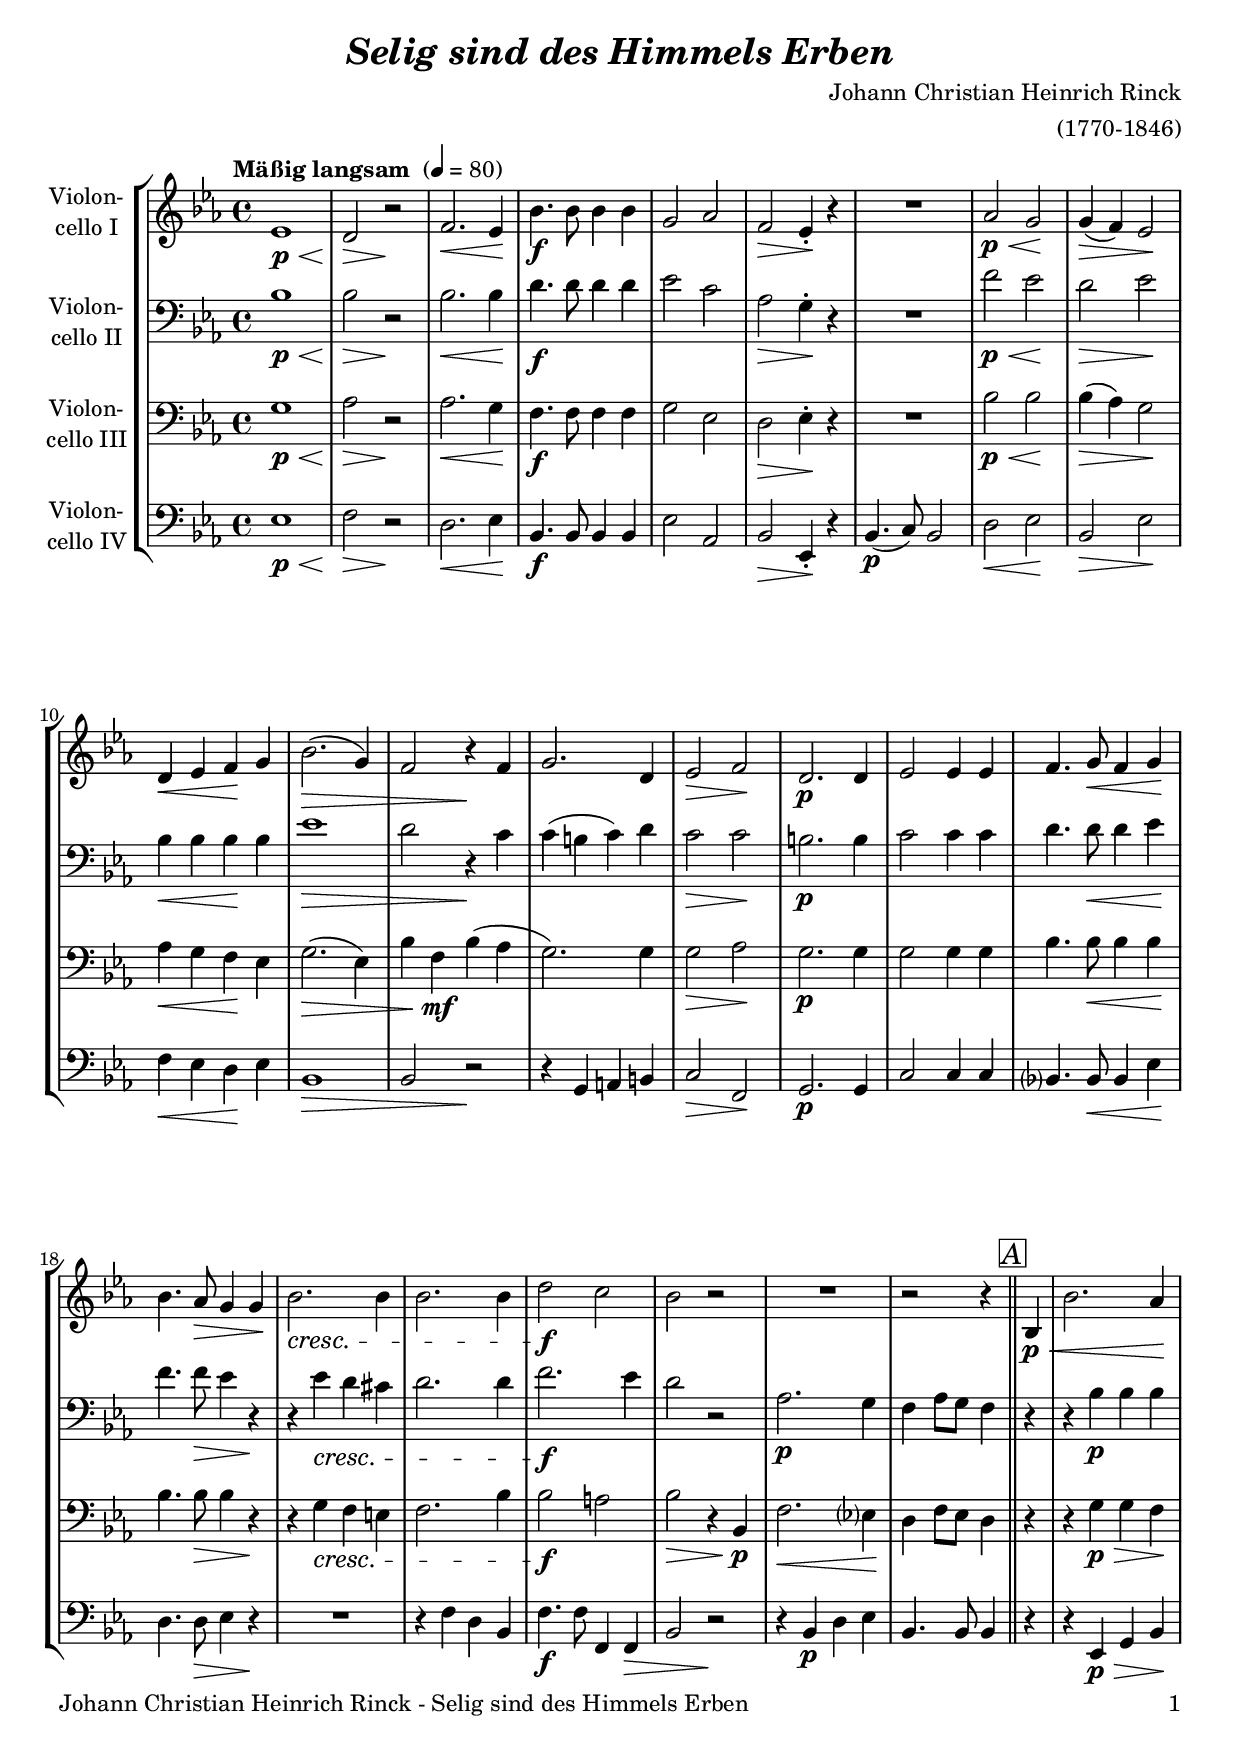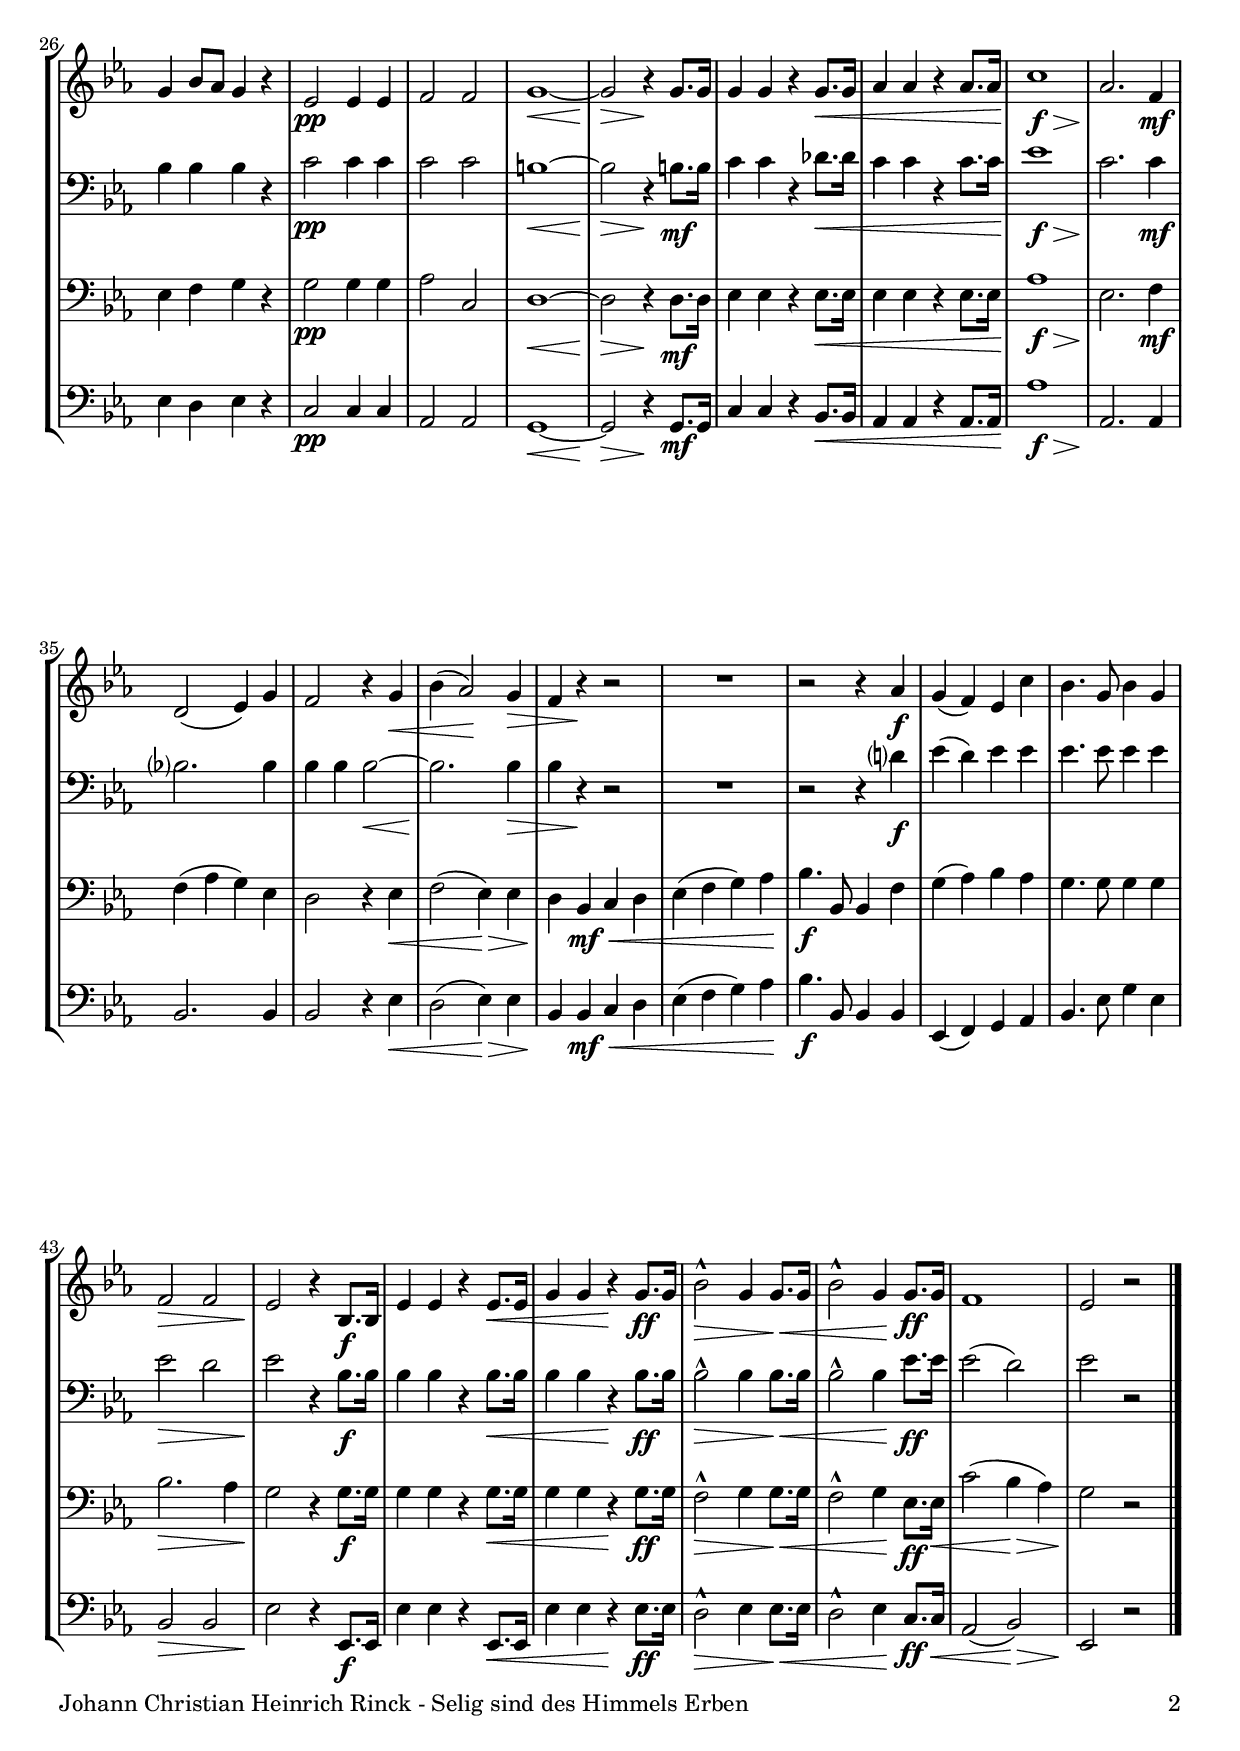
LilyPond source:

\version "2.18.2"
\include "deutsch.ly"
  
#(set-global-staff-size 20)

\header {
  title     = \markup \bold \italic "Selig sind des Himmels Erben"
  composer  = "Johann Christian Heinrich Rinck"
  arranger  = "(1770-1846)"
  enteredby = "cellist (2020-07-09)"
  piece     = ""
}

voiceconsts = {
  \key as \major
  \time 4/4
  \clef "bass"
%  \numericTimeSignature
  \compressFullBarRests
  % Set default beaming for all staves
%  \set Timing.beamExceptions = #'()
%  \set Timing.baseMoment     = #(ly:make-moment 1 4)
%  \set Timing.beatStructure  = #'(1 1 1)
  \tempo "Mäßig langsam " 4=80
}

micl = "clarinet"
mifl = "flute"
miob = "oboe"
mifh = "french horn"
misx = "tenor sax"
mist = "string ensemble 1"
miba = "cello"

boxa = { \bar "||" \mark \markup \box \italic "A" }

dolc = \markup \italic "dolce"
rit  = \mark \markup \box \italic "rit."
solo = \mark \markup \box \italic "solo"
tutt = \mark \markup \box \italic "tutti"

va = \relative c'' {
  \voiceconsts
  \clef "treble"

  as1\p\<
  g2\!\> r\!
  b2.\< as4\!
  es'4.\f es8 es4 es
  c2 des
  b\> as4-.\! r
  R1

  des2\p\< c\!
  c4(\> b) as2\!
  g4\< as b\! c
  es2.(\> c4)
  b2 r4\! b
  c2. g4
  as2\> b\!

  g2.\p g4
  as2 as4 as
  b4. c8\< b4 c\!
  es4. des8\> c4 c\!
  es2.\cresc es4
  es2. es4

  g2\f f
  es r
  R1
  r2 r4 \boxa es,4\p\<
  es'2. des4\!
  c es8 des c4 r

  as2\pp as4 as
  b2 b
  c1~\<
  c2\!\> r4\! c8. c16
  c4 c r c8.\< c16
  des4 des r des8. des16\!

  f1\f\>
  des2.\! b4\mf
  g2( as4) c
  b2 r4 c\<
  es( des2)\! c4\>
  b r\! r2

  R1
  r2 r4 des\f
  c( b) as f'
  es4. c8 es4 c
  b2\> b
  as\! r4 es8.\f es16

  as4 as r as8.\< as16
  c4 c r\! c8.\ff c16
  es2-^\> c4 c8.\!\< c16
  es2-^ c4\! c8.\ff c16
  b1
  as2 r \bar "|."
}

vb = \relative c' {
  \voiceconsts

  es1\p\<
  es2\!\> r\!
  es2.\< es4\!
  g4.\f g8 g4 g
  as2 f
  des\> c4-.\! r
  R1

  b'2\p\< as\!
  g\> as\!
  es4\< es es\! es
  as1\>
  g2 r4\! f
  f( e f) g
  f2\> f\!

  e2.\p e4
  f2 f4 f
  g4. g8\<g4 as\!
  b4. b8\> as4 r\!
  r as\cresc g fis
  g2. g4

  b2.\f as4
  g2 r
  des2.\p c4\!
  b des8 c b4 \boxa r
  r es\p es es
  es es es r

  f2\pp f4 f
  f2 f
  e1~\<
  e2\!\> r4\! e8.\mf e16
  f4 f r ges8.\< ges16
  f4 f r f8. f16\!

  as1\f\>
  f2.\! f4\mf
  es?2. es4
  es es es2~\<
  es2.\! es4\>
  es r\! r2

  R1
  r2 r4 g?\f
  as( g) as as
  as4. as8 as4 as
  as2\> g
  as\! r4 es8.\f es16

  es4 es r es8.\< es16
  es4 es r\! es8.\ff es16
  es2-^\> es4 es8.\!\< es16
  es2-^ es4\! as8.\ff as16
  as2( g)
  as r \bar "|."
}

vc = \relative c' {
  \voiceconsts

  c1\p\<
  des2\!\> r\!
  des2.\< c4\!
  b4.\f b8 b4 b
  c2 as
  g\> as4-.\! r
  R1

  es'2\p\< es\!
  es4(\> des) c2\!
  des4\< c b\! as
  c2.(\> as4)
  es' b\!\mf es( des
  c2.) c4
  c2\> des\!

  c2.\p c4
  c2 c4 c
  es4. es8\< es4 es\!
  es4. es8\> es4 r\!
  r c\cresc b a
  b2. es4

  es2\f d
  es\> r4 es,\!\p
  b'2.\< as?4\!
  g b8 as g4\boxa r
  r c\p\> c b\!
  as b c r

  c2\pp c4 c
  des2 f,
  g1~\<
  g2\!\> r4\! g8.\mf g16
  as4 as r as8.\< as16
  as4 as r as8. as16\!

  des1\f\>
  as2.\! b4\mf
  b( des c) as
  g2 r4 as\<
  b2( as4)\!\> as
  g\! es\mf\< f g

  as( b c) des\!
  es4.\f es,8 es4 b'
  c( des) es des
  c4. c8 c4 c
  es2.\> des4
  c2\! r4 c8.\f c16

  c4 c r c8.\< c16
  c4 c r\! c8.\ff c16
  b2-^\> c4 c8.\!\< c16
  b2-^ c4\! as8.\ff as16\<
  f'2( es4\!\> des)
  c2\! r \bar "|."
}

vd = \relative c' {
  \voiceconsts

  as1\p\<
  b2\!\> r\!
  g2.\< as4\!
  es4.\f es8 es4 es
  as2 des,
  es\> as,4-.\! r
  es'4.(\p f8) es2

  g\< as\!
  es\> as\!
  b4\< as g\! as
  es1\>
  es2 r\!
  r4 c d e
  f2\> b,\!

  c2.\p c4
  f2 f4 f
  es?4. es8\< es4 as\!
  g4. g8\> as4 r\!
  R1
  r4 b g es

  b'4.\f b8 b,4 b\>
  es2 r\!
  r4 es\p g as
  es4. es8 es4 \boxa r
  r as,\p\> c es\!
  as g as r

  f2\pp f4 f
  des2 des
  c1~\<
  c2\!\> r4\! c8.\mf c16
  f4 f r es8.\< es16
  des4 des r des8. des16\!

  des'1\f\>
  des,2.\! des4
  es2. es4
  es2 r4 as\<
  g2( as4)\!\> as
  es\! es\mf\< f g

  as( b c) des\!
  es4.\f es,8 es4 es
  as,( b) c des
  es4. as8 c4 as
  es2\> es
  as\! r4 as,8.\f as16

  as'4 as r as,8.\< as16
  as'4 as r\! as8.\ff as16
  g2-^\> as4 as8.\!\< as16
  g2-^ as4\! f8.\ff f16\<
  des2( es)\!\>
  as,\! r \bar "|."
}


music = \new StaffGroup <<
      \new Staff {
	\set Staff.midiInstrument = \miba
	\set Staff.instrumentName = \markup \center-column { "Violon-" "cello I" }
	\transpose as es { \va }
      }

      \new Staff {
	\set Staff.midiInstrument = \miba
	\set Staff.instrumentName = \markup \center-column { "Violon-" "cello II" }
	\transpose as es { \vb }
      }

      \new Staff {
	\set Staff.midiInstrument = \miba
	\set Staff.instrumentName = \markup \center-column { "Violon-" "cello III" }
	\transpose as es { \vc }
      }

      \new Staff {
	\set Staff.midiInstrument = \miba
	\set Staff.instrumentName = \markup \center-column { "Violon-" "cello IV" }
	\transpose as es { \vd }
      }
>>

\book {
   \paper {
    print-page-number = ##t
    print-first-page-number = ##t
    ragged-last-bottom = ##f
    oddHeaderMarkup = \markup \null
    evenHeaderMarkup = \markup \null
    oddFooterMarkup = \markup {
      \fill-line {
        \on-the-fly #print-page-number-check-first
        "Johann Christian Heinrich Rinck - Selig sind des Himmels Erben" \fromproperty #'page:page-number-string
      }
    }
    evenFooterMarkup = \oddFooterMarkup
  } \score {
    \music
    \layout {}
  }

  \score {
    \unfoldRepeats \music

    \midi {
      \context {
        \Score
      }
    }
  }
}